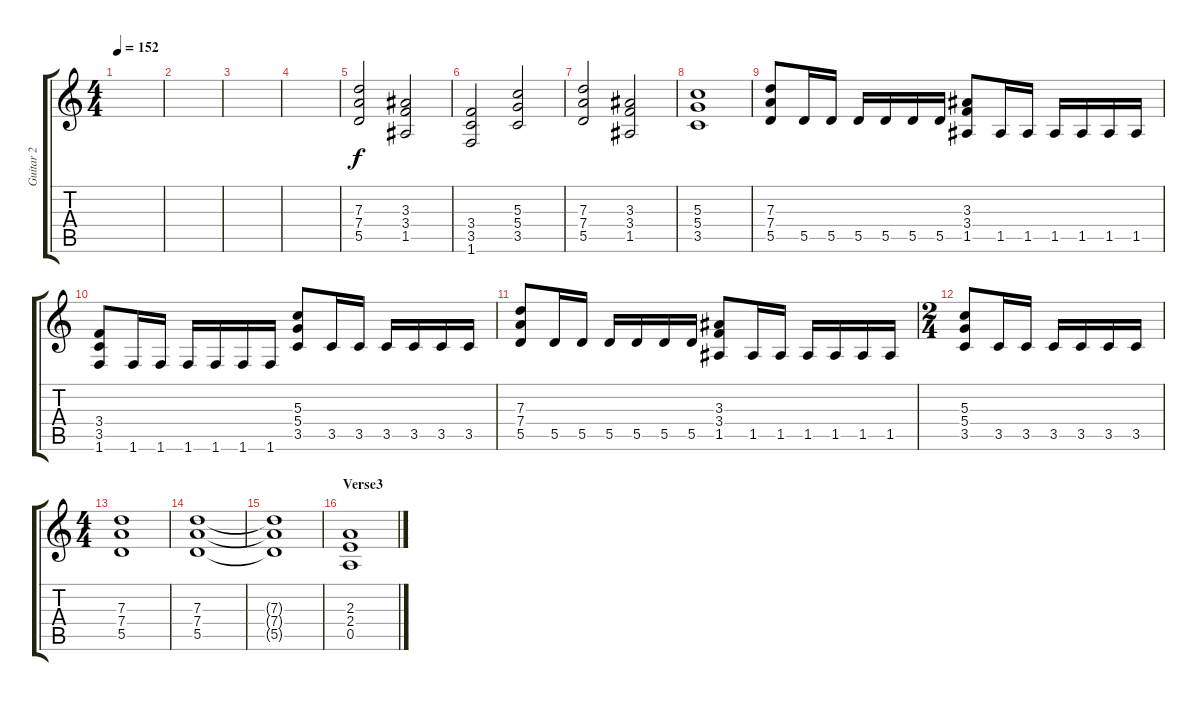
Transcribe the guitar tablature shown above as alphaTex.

\track ("Guitar 2" "Guitar 2") {instrument distortionguitar}
\staff {score tabs}
\tuning (E4 B3 G3 D3 A2 E2) {hide}
\ts (4 4)
\tempo 152
\clef g2
\ks c
|
|
|
|
\section ("" "")
(7.3 7.4 5.5).2 (3.3 3.4 1.5).2 |
(3.4 3.5 1.6).2 (5.3 5.4 3.5).2 |
(7.3 7.4 5.5).2 (3.3 3.4 1.5).2 |
(5.3 5.4 3.5).1 |
(7.3 7.4 5.5).8 5.5.16 5.5.16 5.5.16 5.5.16 5.5.16 5.5.16 (3.3 3.4 1.5).8 1.5.16 1.5.16 1.5.16 1.5.16 1.5.16 1.5.16 |
(3.4 3.5 1.6).8 1.6.16 1.6.16 1.6.16 1.6.16 1.6.16 1.6.16 (5.3 5.4 3.5).8 3.5.16 3.5.16 3.5.16 3.5.16 3.5.16 3.5.16 |
(7.3 7.4 5.5).8 5.5.16 5.5.16 5.5.16 5.5.16 5.5.16 5.5.16 (3.3 3.4 1.5).8 1.5.16 1.5.16 1.5.16 1.5.16 1.5.16 1.5.16 |
\ts (2 4)
(5.3 5.4 3.5).8 3.5.16 3.5.16 3.5.16 3.5.16 3.5.16 3.5.16 |
\ts (4 4)
(7.3 7.4 5.5).1 |
(7.3 7.4 5.5).1 |
(7.3{t} 7.4{t} 5.5{t}).1 |
\section ("" "Verse3")
(2.3 2.4 0.5).1
